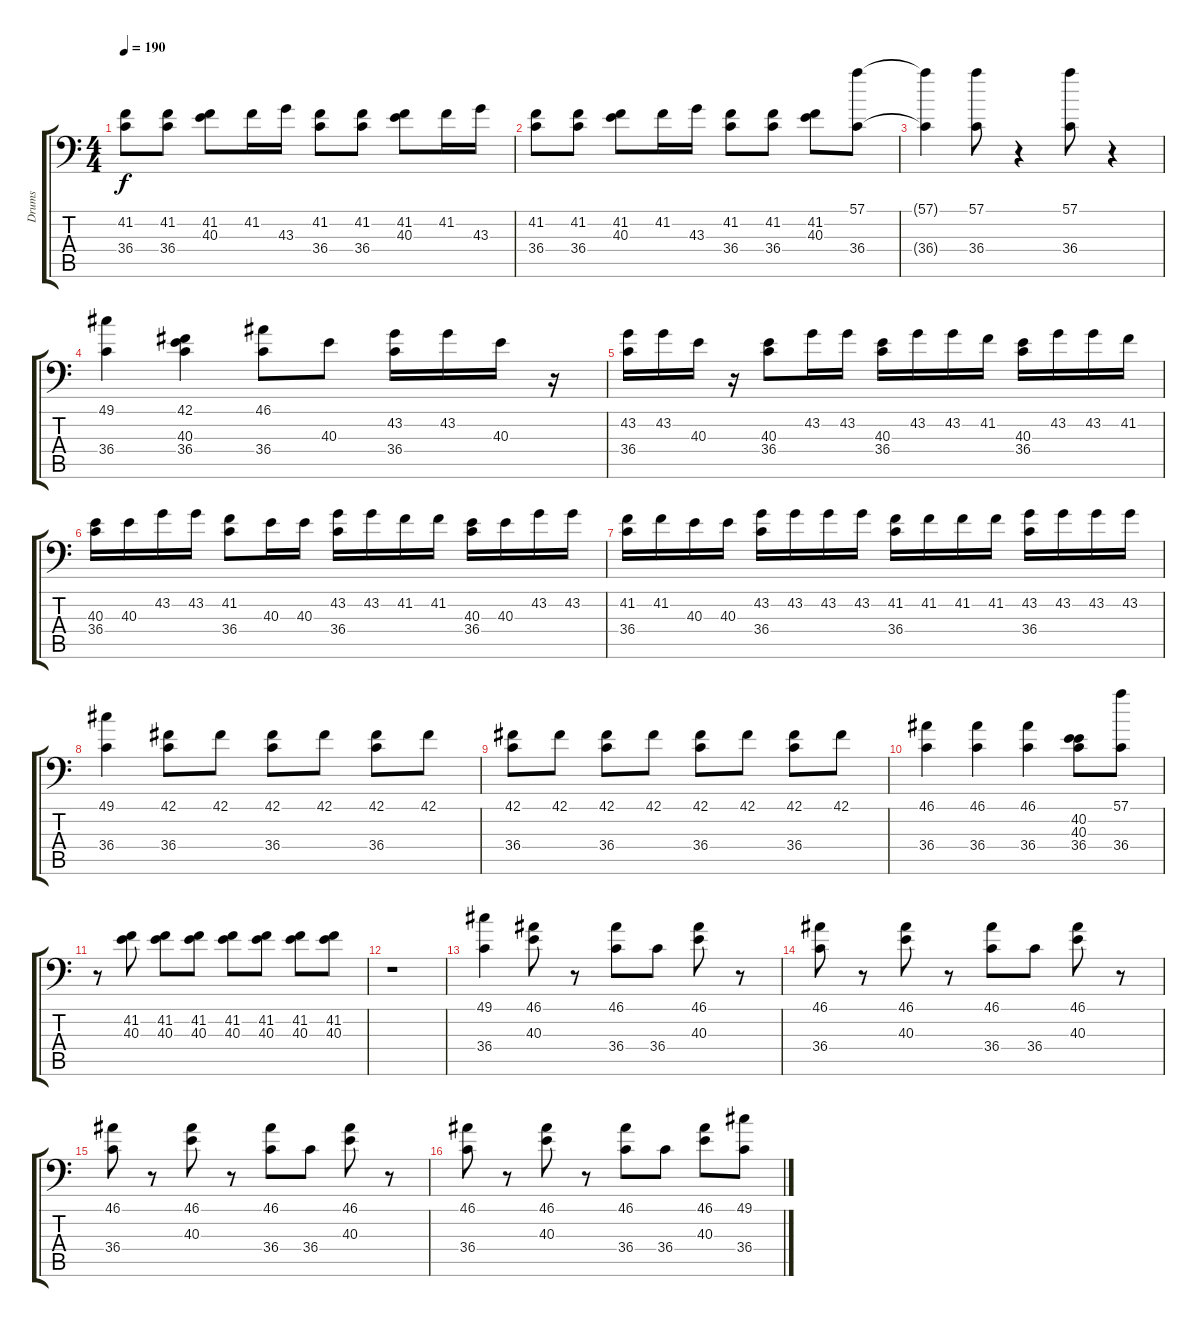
\track ("Drums" "Drums") {instrument acousticgrandpiano}
\staff {score tabs}
\tuning (C-1 C-1 C-1 C-1 C-1 C-1) {hide}
\ts (4 4)
\tempo 190
\clef f4
\ks c
(41.2 36.4).8{dy f} (41.2 36.4).8 (41.2 40.3).8 41.2.16 43.3.16 (41.2 36.4).8 (41.2 36.4).8 (41.2 40.3).8 41.2.16 43.3.16 |
(41.2 36.4).8 (41.2 36.4).8 (41.2 40.3).8 41.2.16 43.3.16 (41.2 36.4).8 (41.2 36.4).8 (41.2 40.3).8 (57.1 36.4).8 |
(57.1{t} 36.4{t}).4 (57.1 36.4).8 r.4 (57.1 36.4).8 r.4 |
(49.1 36.4).4 (42.1 40.3 36.4).4 (46.1 36.4).8 40.3.8 (43.2 36.4).16 43.2.16 40.3.16 r.16 |
(43.2 36.4).16 43.2.16 40.3.16 r.16 (40.3 36.4).8 43.2.16 43.2.16 (40.3 36.4).16 43.2.16 43.2.16 41.2.16 (40.3 36.4).16 43.2.16 43.2.16 41.2.16 |
(40.3 36.4).16 40.3.16 43.2.16 43.2.16 (41.2 36.4).8 40.3.16 40.3.16 (43.2 36.4).16 43.2.16 41.2.16 41.2.16 (40.3 36.4).16 40.3.16 43.2.16 43.2.16 |
(41.2 36.4).16 41.2.16 40.3.16 40.3.16 (43.2 36.4).16 43.2.16 43.2.16 43.2.16 (41.2 36.4).16 41.2.16 41.2.16 41.2.16 (43.2 36.4).16 43.2.16 43.2.16 43.2.16 |
(49.1 36.4).4 (42.1 36.4).8 42.1.8 (42.1 36.4).8 42.1.8 (42.1 36.4).8 42.1.8 |
(42.1 36.4).8 42.1.8 (42.1 36.4).8 42.1.8 (42.1 36.4).8 42.1.8 (42.1 36.4).8 42.1.8 |
(46.1 36.4).4 (46.1 36.4).4 (46.1 36.4).4 (40.2 40.3 36.4).8 (57.1 36.4).8 |
r.8 (41.2 40.3).8 (41.2 40.3).8 (41.2 40.3).8 (41.2 40.3).8 (41.2 40.3).8 (41.2 40.3).8 (41.2 40.3).8 |
r.1 |
(49.1 36.4).4 (46.1 40.3).8 r.8 (46.1 36.4).8 36.4.8 (46.1 40.3).8 r.8 |
(46.1 36.4).8 r.8 (46.1 40.3).8 r.8 (46.1 36.4).8 36.4.8 (46.1 40.3).8 r.8 |
(46.1 36.4).8 r.8 (46.1 40.3).8 r.8 (46.1 36.4).8 36.4.8 (46.1 40.3).8 r.8 |
(46.1 36.4).8 r.8 (46.1 40.3).8 r.8 (46.1 36.4).8 36.4.8 (46.1 40.3).8 (49.1 36.4).8
